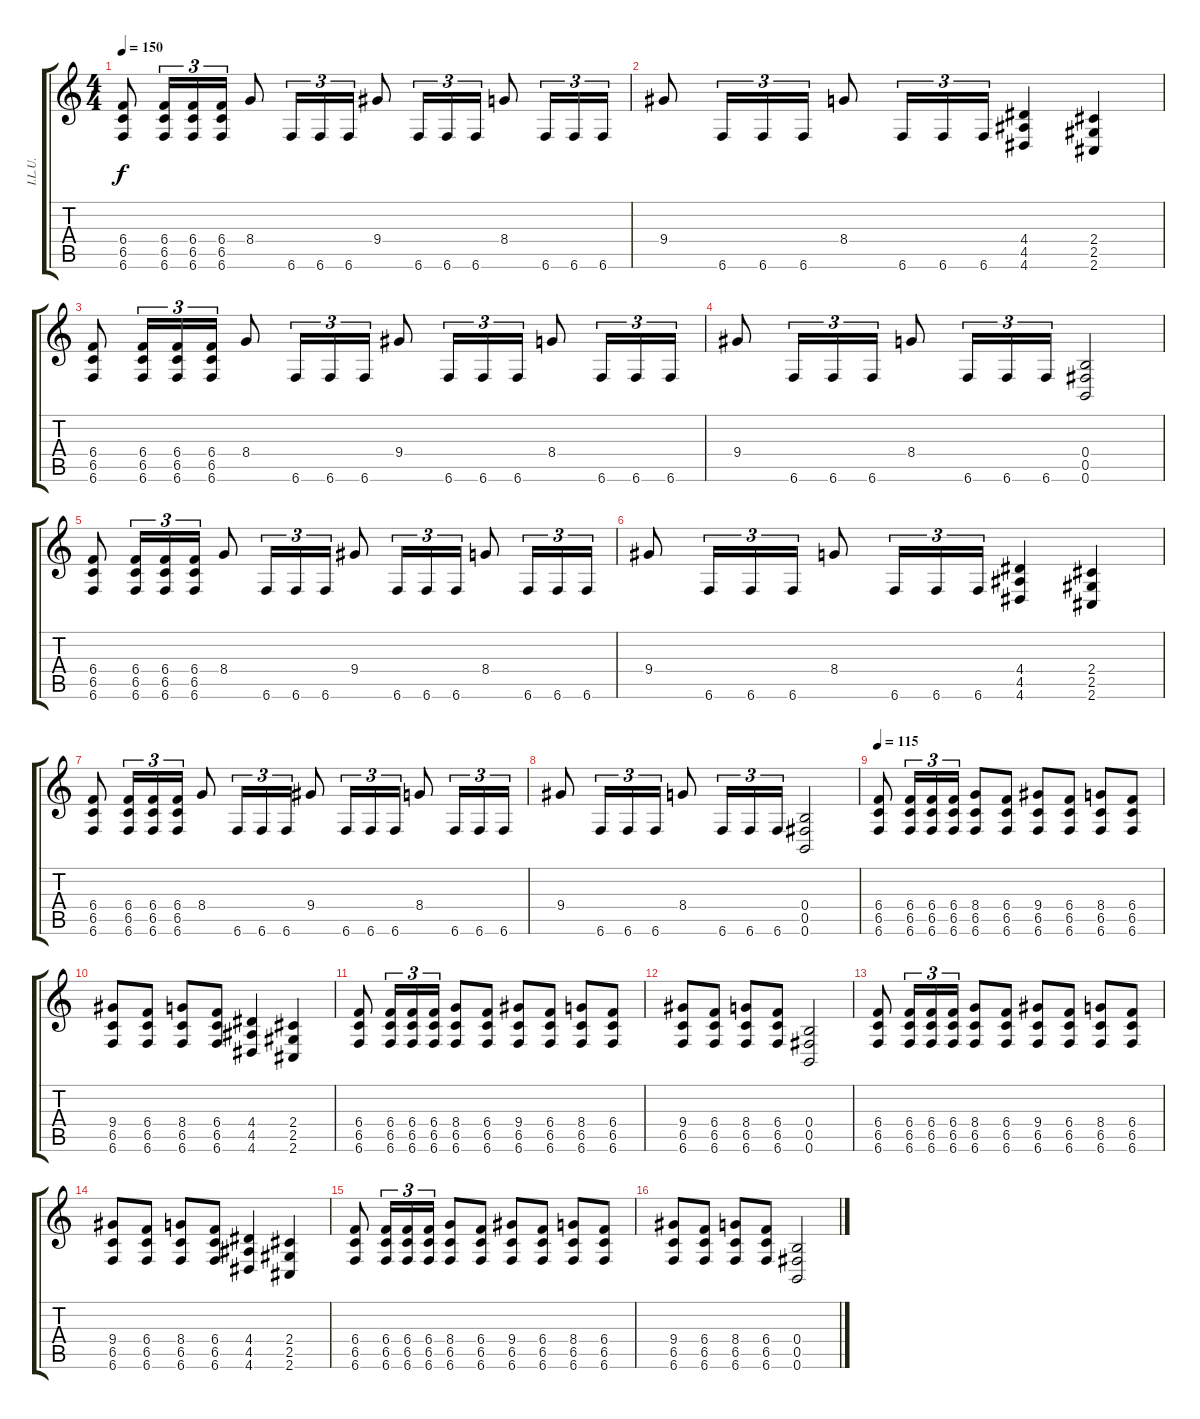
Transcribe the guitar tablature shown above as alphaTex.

\track ("I.L.U." "I.L.U.") {instrument distortionguitar}
\staff {score tabs}
\tuning (Db4 Ab3 E3 B2 Gb2 B1) {hide}
\ts (4 4)
\tempo 150
\clef g2
\ks c
(6.4 6.5 6.6).8{dy f instrument distortionguitar} (6.4 6.5 6.6).16{tu (3 2)} (6.4 6.5 6.6).16{tu (3 2)} (6.4 6.5 6.6).16{tu (3 2)} 8.4.8 6.6.16{tu (3 2)} 6.6.16{tu (3 2)} 6.6.16{tu (3 2)} 9.4.8 6.6.16{tu (3 2)} 6.6.16{tu (3 2)} 6.6.16{tu (3 2)} 8.4.8 6.6.16{tu (3 2)} 6.6.16{tu (3 2)} 6.6.16{tu (3 2)} |
9.4.8 6.6.16{tu (3 2)} 6.6.16{tu (3 2)} 6.6.16{tu (3 2)} 8.4.8 6.6.16{tu (3 2)} 6.6.16{tu (3 2)} 6.6.16{tu (3 2)} (4.4 4.5 4.6).4 (2.4 2.5 2.6).4 |
(6.4 6.5 6.6).8 (6.4 6.5 6.6).16{tu (3 2)} (6.4 6.5 6.6).16{tu (3 2)} (6.4 6.5 6.6).16{tu (3 2)} 8.4.8 6.6.16{tu (3 2)} 6.6.16{tu (3 2)} 6.6.16{tu (3 2)} 9.4.8 6.6.16{tu (3 2)} 6.6.16{tu (3 2)} 6.6.16{tu (3 2)} 8.4.8 6.6.16{tu (3 2)} 6.6.16{tu (3 2)} 6.6.16{tu (3 2)} |
9.4.8 6.6.16{tu (3 2)} 6.6.16{tu (3 2)} 6.6.16{tu (3 2)} 8.4.8 6.6.16{tu (3 2)} 6.6.16{tu (3 2)} 6.6.16{tu (3 2)} (0.4 0.5 0.6).2 |
(6.4 6.5 6.6).8 (6.4 6.5 6.6).16{tu (3 2)} (6.4 6.5 6.6).16{tu (3 2)} (6.4 6.5 6.6).16{tu (3 2)} 8.4.8 6.6.16{tu (3 2)} 6.6.16{tu (3 2)} 6.6.16{tu (3 2)} 9.4.8 6.6.16{tu (3 2)} 6.6.16{tu (3 2)} 6.6.16{tu (3 2)} 8.4.8 6.6.16{tu (3 2)} 6.6.16{tu (3 2)} 6.6.16{tu (3 2)} |
9.4.8 6.6.16{tu (3 2)} 6.6.16{tu (3 2)} 6.6.16{tu (3 2)} 8.4.8 6.6.16{tu (3 2)} 6.6.16{tu (3 2)} 6.6.16{tu (3 2)} (4.4 4.5 4.6).4 (2.4 2.5 2.6).4 |
(6.4 6.5 6.6).8 (6.4 6.5 6.6).16{tu (3 2)} (6.4 6.5 6.6).16{tu (3 2)} (6.4 6.5 6.6).16{tu (3 2)} 8.4.8 6.6.16{tu (3 2)} 6.6.16{tu (3 2)} 6.6.16{tu (3 2)} 9.4.8 6.6.16{tu (3 2)} 6.6.16{tu (3 2)} 6.6.16{tu (3 2)} 8.4.8 6.6.16{tu (3 2)} 6.6.16{tu (3 2)} 6.6.16{tu (3 2)} |
9.4.8 6.6.16{tu (3 2)} 6.6.16{tu (3 2)} 6.6.16{tu (3 2)} 8.4.8 6.6.16{tu (3 2)} 6.6.16{tu (3 2)} 6.6.16{tu (3 2)} (0.4 0.5 0.6).2 |
\tempo 115
(6.4 6.5 6.6).8 (6.4 6.5 6.6).16{tu (3 2)} (6.4 6.5 6.6).16{tu (3 2)} (6.4 6.5 6.6).16{tu (3 2)} (8.4 6.5 6.6).8 (6.4 6.5 6.6).8 (9.4 6.5 6.6).8 (6.4 6.5 6.6).8 (8.4 6.5 6.6).8 (6.4 6.5 6.6).8 |
(9.4 6.5 6.6).8 (6.4 6.5 6.6).8 (8.4 6.5 6.6).8 (6.4 6.5 6.6).8 (4.4 4.5 4.6).4 (2.4 2.5 2.6).4 |
(6.4 6.5 6.6).8 (6.4 6.5 6.6).16{tu (3 2)} (6.4 6.5 6.6).16{tu (3 2)} (6.4 6.5 6.6).16{tu (3 2)} (8.4 6.5 6.6).8 (6.4 6.5 6.6).8 (9.4 6.5 6.6).8 (6.4 6.5 6.6).8 (8.4 6.5 6.6).8 (6.4 6.5 6.6).8 |
(9.4 6.5 6.6).8 (6.4 6.5 6.6).8 (8.4 6.5 6.6).8 (6.4 6.5 6.6).8 (0.4 0.5 0.6).2 |
(6.4 6.5 6.6).8 (6.4 6.5 6.6).16{tu (3 2)} (6.4 6.5 6.6).16{tu (3 2)} (6.4 6.5 6.6).16{tu (3 2)} (8.4 6.5 6.6).8 (6.4 6.5 6.6).8 (9.4 6.5 6.6).8 (6.4 6.5 6.6).8 (8.4 6.5 6.6).8 (6.4 6.5 6.6).8 |
(9.4 6.5 6.6).8 (6.4 6.5 6.6).8 (8.4 6.5 6.6).8 (6.4 6.5 6.6).8 (4.4 4.5 4.6).4 (2.4 2.5 2.6).4 |
(6.4 6.5 6.6).8 (6.4 6.5 6.6).16{tu (3 2)} (6.4 6.5 6.6).16{tu (3 2)} (6.4 6.5 6.6).16{tu (3 2)} (8.4 6.5 6.6).8 (6.4 6.5 6.6).8 (9.4 6.5 6.6).8 (6.4 6.5 6.6).8 (8.4 6.5 6.6).8 (6.4 6.5 6.6).8 |
(9.4 6.5 6.6).8 (6.4 6.5 6.6).8 (8.4 6.5 6.6).8 (6.4 6.5 6.6).8 (0.4 0.5 0.6).2
